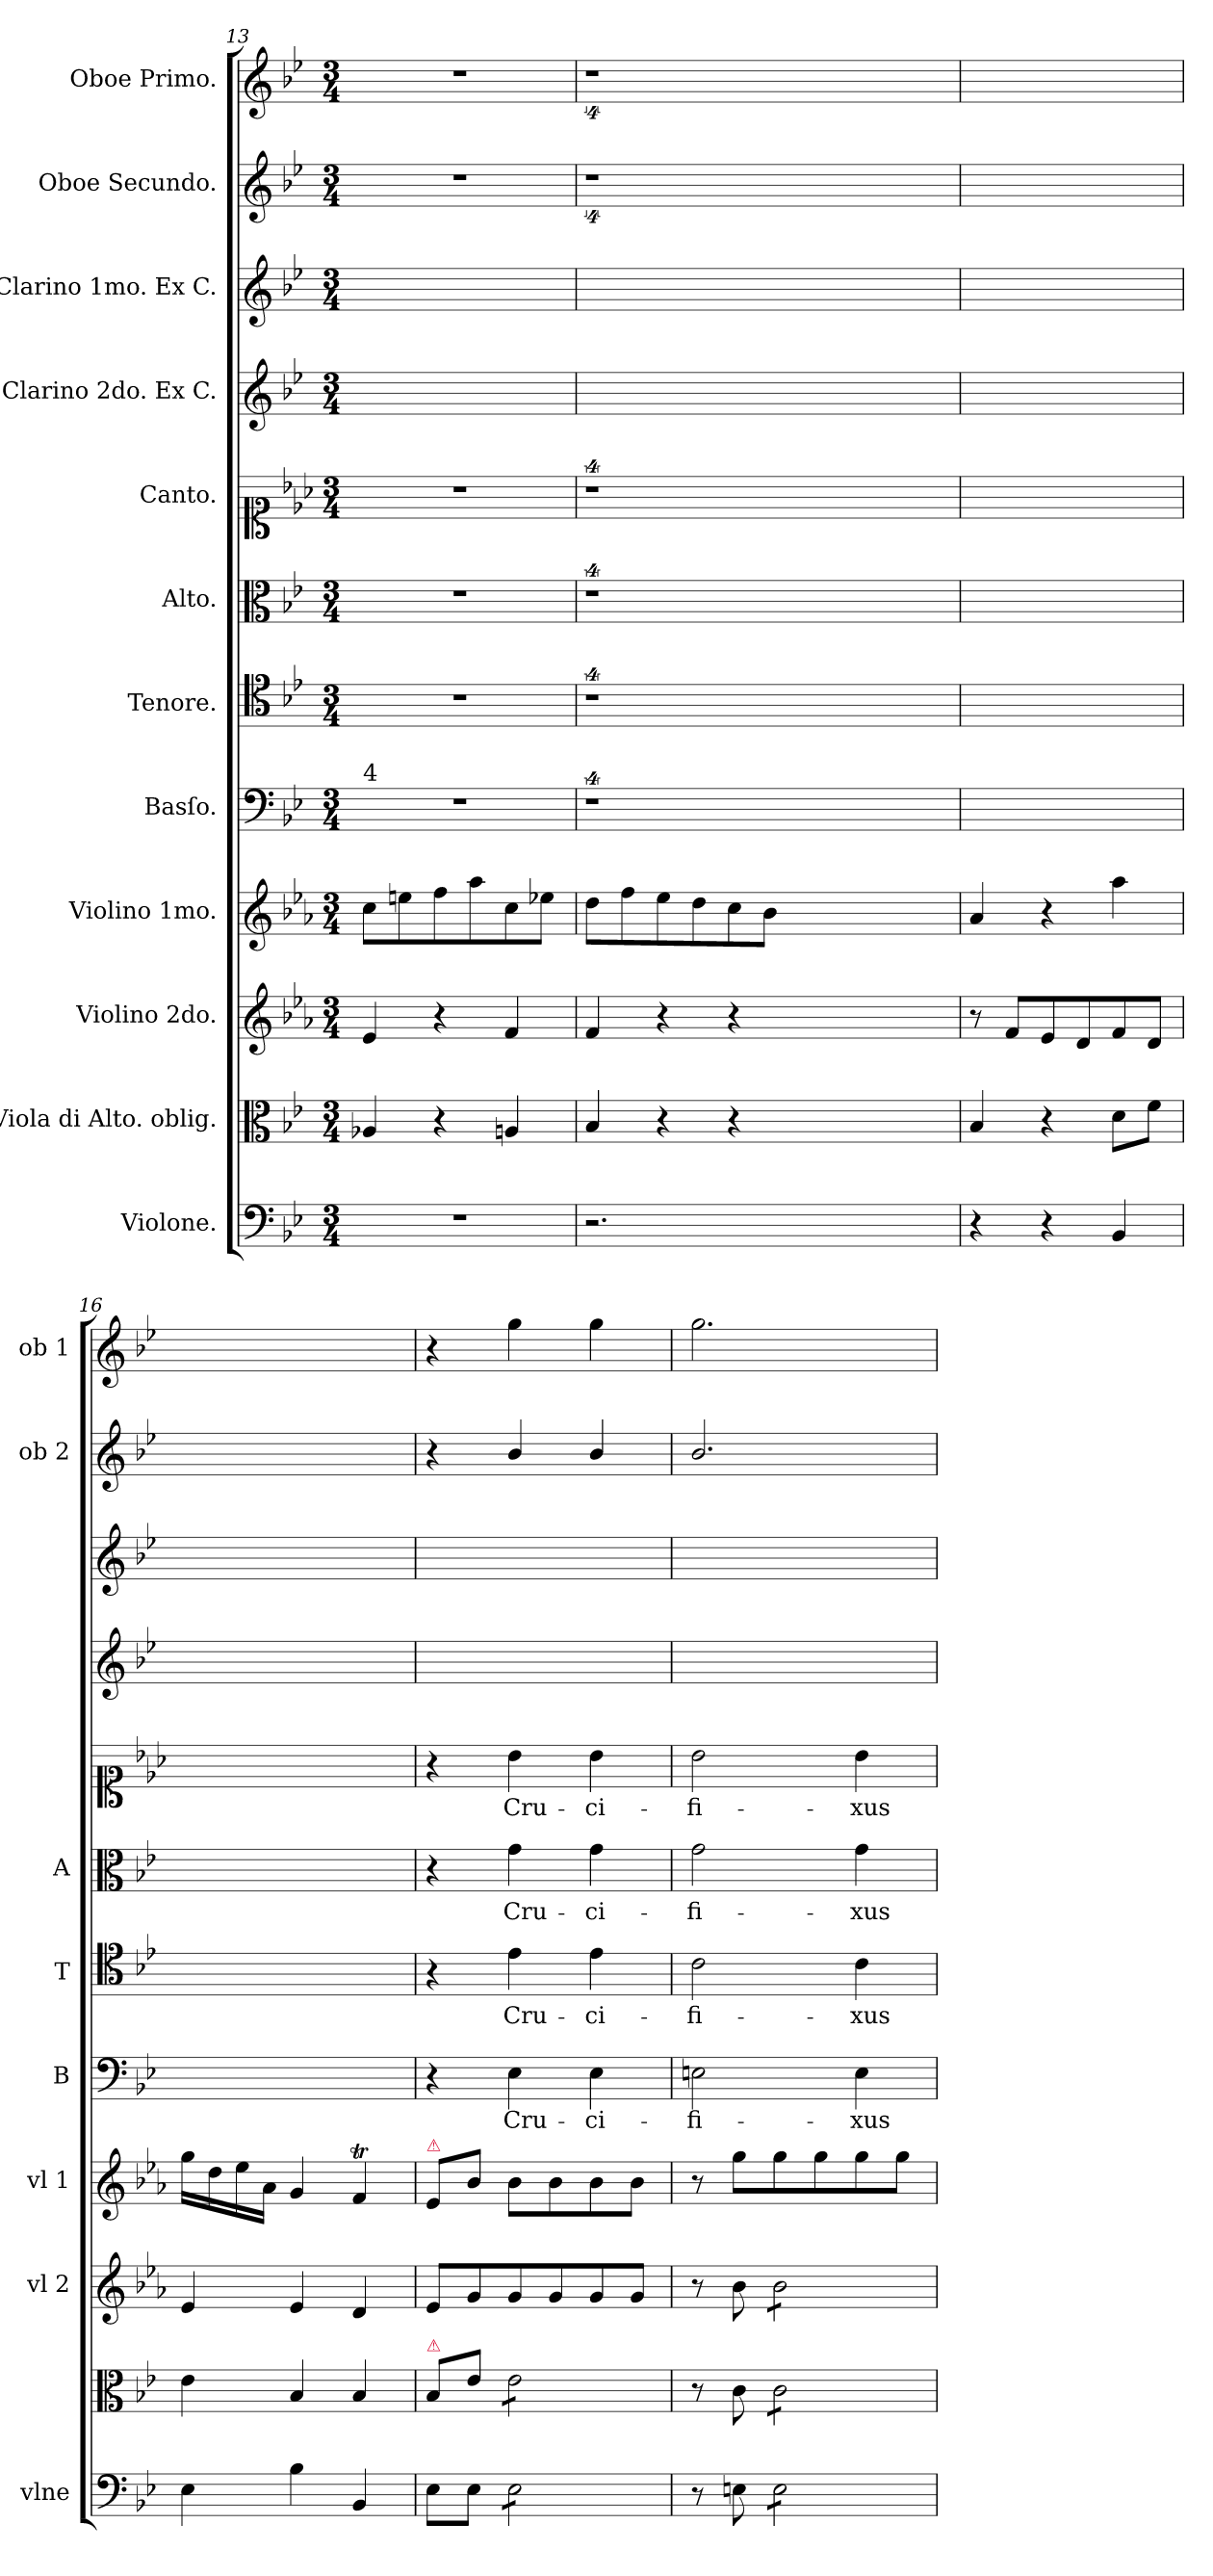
**kern	**kern	**kern	**kern	**kern	**text	**kern	**text	**kern	**text	**kern	**text	**kern	**kern	**kern	**kern
*part12	*part11	*part10	*part9	*part8	*part8	*part7	*part7	*part6	*part6	*part5	*part5	*part4	*part3	*part2	*part1
*staff12	*staff11	*staff10	*staff9	*staff8	*staff8	*staff7	*staff7	*staff6	*staff6	*staff5	*staff5	*staff4	*staff3	*staff2	*staff1
*I"Violone.	*I"Viola di Alto. oblig.	*I"Violino 2do.	*I"Violino 1mo.	*I"Basſo.	*	*I"Tenore.	*	*I"Alto.	*	*I"Canto.	*	*I"Clarino 2do. Ex C.	*I"Clarino 1mo. Ex C.	*I"Oboe Secundo.	*I"Oboe Primo.
*I'vlne	*	*I'vl 2	*I'vl 1	*I'B	*	*I'T	*	*I'A	*	*	*	*	*	*I'ob 2	*I'ob 1
*clefF4	*clefC3	*clefG2	*clefG2	*clefF4	*	*clefC4	*	*clefC3	*	*clefC1	*	*clefG2	*clefG2	*clefG2	*clefG2
*k[b-e-]	*k[b-e-]	*k[b-e-a-]	*k[b-e-a-]	*k[b-e-]	*	*k[b-e-]	*	*k[b-e-]	*	*k[b-e-a-]	*	*k[b-e-]	*k[b-e-]	*k[b-e-]	*k[b-e-]
*M3/4	*M3/4	*M3/4	*M3/4	*M3/4	*	*M3/4	*	*M3/4	*	*M3/4	*	*M3/4	*M3/4	*M3/4	*M3/4
=13	=13	=13	=13	=13	=13	=13	=13	=13	=13	=13	=13	=13	=13	=13	=13
!	!	!	!	!LO:TX:a:t=4	!	!	!	!	!	!	!	!	!	!	!
2.r	4A-X/	4e-/	8cc\L	2.r	.	2.r	.	2.r	.	2.r	.	2.ryy	2.ryy	2.r	2.r
.	.	.	8een\	.	.	.	.	.	.	.	.	.	.	.	.
.	4r	4r	8ff\	.	.	.	.	.	.	.	.	.	.	.	.
.	.	.	8aa-\	.	.	.	.	.	.	.	.	.	.	.	.
.	4An/	4f/	8cc\	.	.	.	.	.	.	.	.	.	.	.	.
.	.	.	8ee-X\J	.	.	.	.	.	.	.	.	.	.	.	.
=14	=14	=14	=14	=14	=14	=14	=14	=14	=14	=14	=14	=14	=14	=14	=14
2.r	4B-/	4f/	8dd\L	4%9r	.	4%9r	.	4%9r	.	4%9r	.	2.ryy	2.ryy	4%9r	4%9r
.	.	.	8ff\	.	.	.	.	.	.	.	.	.	.	.	.
.	4r	4r	8ee-\	.	.	.	.	.	.	.	.	.	.	.	.
.	.	.	8dd\	.	.	.	.	.	.	.	.	.	.	.	.
.	4r	4r	8cc\	.	.	.	.	.	.	.	.	.	.	.	.
.	.	.	8b-\J	.	.	.	.	.	.	.	.	.	.	.	.
1.ryy	1.ryy	1.ryy	1.ryy	.	.	.	.	.	.	.	.	1.ryy	1.ryy	.	.
=15	=15	=15	=15	=15	=15	=15	=15	=15	=15	=15	=15	=15	=15	=15	=15
4r	4B-/	8r	4a-/	2.ryy	.	2.ryy	.	2.ryy	.	2.ryy	.	2.ryy	2.ryy	2.ryy	2.ryy
.	.	8f/L	.	.	.	.	.	.	.	.	.	.	.	.	.
4r	4r	8e-/	4r	.	.	.	.	.	.	.	.	.	.	.	.
.	.	8d/	.	.	.	.	.	.	.	.	.	.	.	.	.
4BB-/	8d\L	8f/	4aa-\	.	.	.	.	.	.	.	.	.	.	.	.
.	8f\J	8d/J	.	.	.	.	.	.	.	.	.	.	.	.	.
=16	=16	=16	=16	=16	=16	=16	=16	=16	=16	=16	=16	=16	=16	=16	=16
4E-\	4e-\	4e-/	16gg\LL	2.ryy	.	2.ryy	.	2.ryy	.	2.ryy	.	2.ryy	2.ryy	2.ryy	2.ryy
.	.	.	16dd\	.	.	.	.	.	.	.	.	.	.	.	.
.	.	.	16ee-\	.	.	.	.	.	.	.	.	.	.	.	.
.	.	.	16a-\JJ	.	.	.	.	.	.	.	.	.	.	.	.
4B-\	4B-/	4e-/	4g/	.	.	.	.	.	.	.	.	.	.	.	.
4BB-/	4B-/	4d/	4fT/	.	.	.	.	.	.	.	.	.	.	.	.
=17	=17	=17	=17	=17	=17	=17	=17	=17	=17	=17	=17	=17	=17	=17	=17
!	!	!	!LO:TX:a:color=crimson:t=⚠	!	!	!	!	!	!	!	!	!	!	!	!
!	!LO:TX:a:color=crimson:t=⚠	!	!	!	!	!	!	!	!	!	!	!	!	!	!
8E-\L	8B-/L	8e-/L	8e-/L	4r	.	4r	.	4r	.	4r	.	2.ryy	2.ryy	4r	4r
8E-\J	8e-\J	8g/	8b-\J	.	.	.	.	.	.	.	.	.	.	.	.
*tremolo	*	*	*	*	*	*	*	*	*	*	*	*	*	*	*
*	*tremolo	*	*	*	*	*	*	*	*	*	*	*	*	*	*
8E-\L	8e-\L	8g/	8b-\L	4E-\	Cru-	4e-\	Cru-	4g\	Cru-	4b-\	Cru-	.	.	4b-/	4gg\
8E-\	8e-\	8g/	8b-\	.	.	.	.	.	.	.	.	.	.	.	.
8E-\	8e-\	8g/	8b-\	4E-\	-ci-	4e-\	-ci-	4g\	-ci-	4b-\	-ci-	.	.	4b-/	4gg\
8E-\J	8e-\J	8g/J	8b-\J	.	.	.	.	.	.	.	.	.	.	.	.
*	*Xtremolo	*	*	*	*	*	*	*	*	*	*	*	*	*	*
*Xtremolo	*	*	*	*	*	*	*	*	*	*	*	*	*	*	*
=18	=18	=18	=18	=18	=18	=18	=18	=18	=18	=18	=18	=18	=18	=18	=18
8r	8r	8r	8r	2En\	-fi-	2c\	-fi-	2g\	-fi-	2b-\	-fi-	2.ryy	2.ryy	2.b-/	2.gg\
8En\	8c\	8b-\	8gg\L	.	.	.	.	.	.	.	.	.	.	.	.
*tremolo	*	*	*	*	*	*	*	*	*	*	*	*	*	*	*
*	*tremolo	*	*	*	*	*	*	*	*	*	*	*	*	*	*
*	*	*tremolo	*	*	*	*	*	*	*	*	*	*	*	*	*
8E\L	8c\L	8b-\L	8gg\	.	.	.	.	.	.	.	.	.	.	.	.
8E\	8c\	8b-\	8gg\	.	.	.	.	.	.	.	.	.	.	.	.
8E\	8c\	8b-\	8gg\	4E\	-xus	4c\	-xus	4g\	-xus	4b-\	-xus	.	.	.	.
8E\J	8c\J	8b-\J	8gg\J	.	.	.	.	.	.	.	.	.	.	.	.
*	*	*Xtremolo	*	*	*	*	*	*	*	*	*	*	*	*	*
*	*Xtremolo	*	*	*	*	*	*	*	*	*	*	*	*	*	*
*Xtremolo	*	*	*	*	*	*	*	*	*	*	*	*	*	*	*
=	=	=	=	=	=	=	=	=	=	=	=	=	=	=	=
*-	*-	*-	*-	*-	*-	*-	*-	*-	*-	*-	*-	*-	*-	*-	*-
